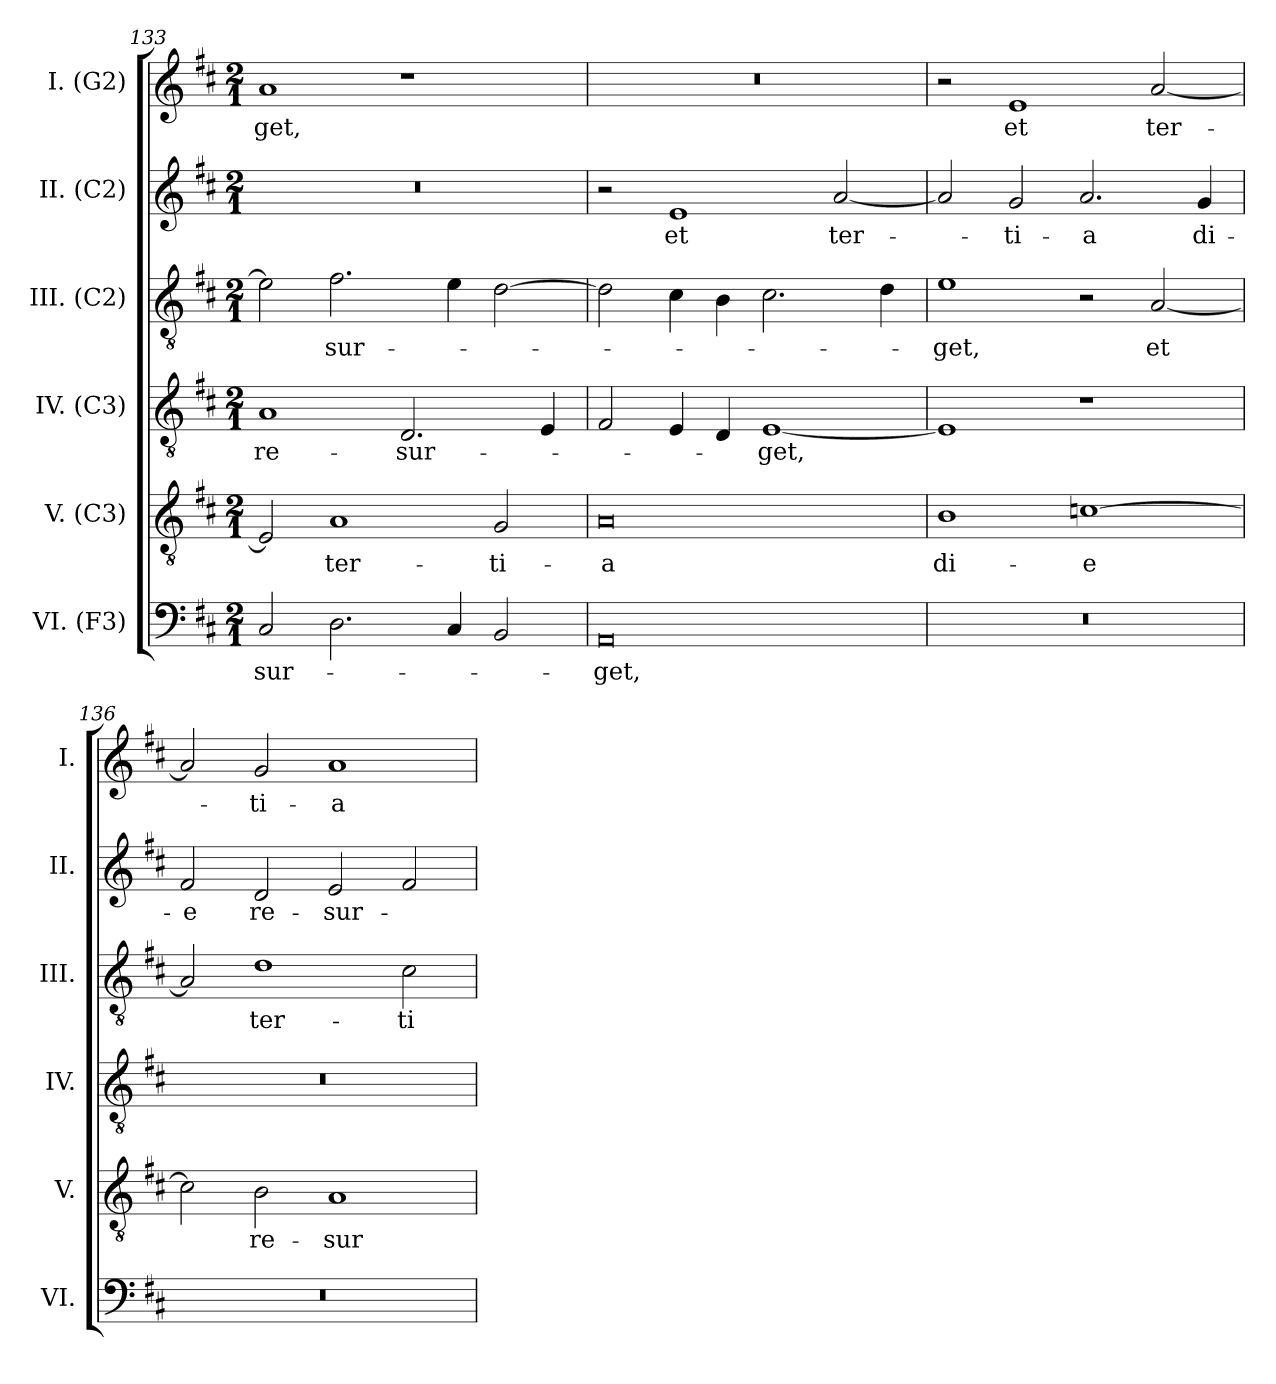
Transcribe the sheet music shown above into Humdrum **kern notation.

**kern	**text	**kern	**text	**kern	**text	**kern	**text	**kern	**text	**kern	**text
*part6	*part6	*part5	*part5	*part4	*part4	*part3	*part3	*part2	*part2	*part1	*part1
*staff6	*staff6	*staff5	*staff5	*staff4	*staff4	*staff3	*staff3	*staff2	*staff2	*staff1	*staff1
*I"VI. (F3)	*	*I"V. (C3)	*	*I"IV. (C3)	*	*I"III. (C2)	*	*I"II. (C2)	*	*I"I. (G2)	*
*I'VI.	*	*I'V.	*	*I'IV.	*	*I'III.	*	*I'II.	*	*I'I.	*
*clefF4	*	*clefGv2	*	*clefGv2	*	*clefGv2	*	*clefG2	*	*clefG2	*
*	*	*	*	*	*	*ITrd7c12	*	*	*	*	*
*k[f#c#]	*	*k[f#c#]	*	*k[f#c#]	*	*k[f#c#]	*	*k[f#c#]	*	*k[f#c#]	*
*D:	*	*D:	*	*D:	*	*D:	*	*D:	*	*D:	*
*M2/1	*	*M2/1	*	*M2/1	*	*M2/1	*	*M2/1	*	*M2/1	*
=133	=133	=133	=133	=133	=133	=133	=133	=133	=133	=133	=133
!	!LO:LY:b:color=#000000	!	!	!	!	!	!	!	!	!	!
!	!	!	!	!	!LO:LY:b:color=#000000	!	!	!LO:N:vis=1	!	!	!
!	!	!	!	!	!	!	!	!	!	!	!LO:LY:b:color=#000000
2C#i/	-sur-	2Ei/]	.	1Ai	re-	2Ei\]	.	0r	.	1ai	-get,
!	!	!	!LO:LY:b:color=#000000	!	!	!	!	!	!	!	!
!	!	!	!	!	!	!	!LO:LY:b:color=#000000	!	!	!	!
2.Di\	.	1Ai	ter-	.	.	2.F#i\	-sur-	.	.	.	.
!	!	!	!	!	!LO:LY:b:color=#000000	!	!	!	!	!	!
.	.	.	.	2.Di/	-sur-	.	.	.	.	1r	.
4C#i/	.	.	.	.	.	4Ei\	.	.	.	.	.
!	!	!	!LO:LY:b:color=#000000	!	!	!	!	!	!	!	!
2BBi/	.	2Gi/	-ti-	.	.	[2Di\	.	.	.	.	.
.	.	.	.	4Ei/	.	.	.	.	.	.	.
!!LO:LB:g=z
=134	=134	=134	=134	=134	=134	=134	=134	=134	=134	=134	=134
!	!LO:LY:b:color=#000000	!	!	!	!	!	!	!	!	!	!
!	!	!	!LO:LY:b:color=#000000	!	!	!	!	!	!	!LO:N:vis=1	!
0AAi	-get,	0Ai	-a	2F#i/	.	2Di\]	.	2r	.	0r	.
!	!	!	!	!	!	!	!	!	!LO:LY:b:color=#000000	!	!
.	.	.	.	4Ei/	.	4C#i\	.	1ei	et	.	.
.	.	.	.	4Di/	.	4BBi\	.	.	.	.	.
!	!	!	!	!	!LO:LY:b:color=#000000	!	!	!	!	!	!
.	.	.	.	[1Ei	-get,	2.C#i\	.	.	.	.	.
!	!	!	!	!	!	!	!	!	!LO:LY:b:color=#000000	!	!
.	.	.	.	.	.	.	.	[2ai/	ter-	.	.
.	.	.	.	.	.	4Di\	.	.	.	.	.
=135	=135	=135	=135	=135	=135	=135	=135	=135	=135	=135	=135
!LO:N:vis=1	!	!	!	!	!	!	!	!	!	!	!
!	!	!	!LO:LY:b:color=#000000	!	!	!	!	!	!	!	!
!	!	!	!	!	!	!	!LO:LY:b:color=#000000	!	!	!	!
0r	.	1Bi	di-	1Ei]	.	1Ei	-get,	2ai/]	.	2r	.
!	!	!	!	!	!	!	!	!	!LO:LY:b:color=#000000	!	!
!	!	!	!	!	!	!	!	!	!	!	!LO:LY:b:color=#000000
.	.	.	.	.	.	.	.	2gi/	-ti-	1ei	et
!	!	!	!LO:LY:b:color=#000000	!	!	!	!	!	!	!	!
!	!	!	!	!	!	!	!	!	!LO:LY:b:color=#000000	!	!
.	.	[1cni	-e	1r	.	2r	.	2.ai/	-a	.	.
!	!	!	!	!	!	!	!LO:LY:b:color=#000000	!	!	!	!
!	!	!	!	!	!	!	!	!	!	!	!LO:LY:b:color=#000000
.	.	.	.	.	.	[2AAi/	et	.	.	[2ai/	ter-
!	!	!	!	!	!	!	!	!	!LO:LY:b:color=#000000	!	!
.	.	.	.	.	.	.	.	4gi/	di-	.	.
=136	=136	=136	=136	=136	=136	=136	=136	=136	=136	=136	=136
!LO:N:vis=1	!	!	!	!LO:N:vis=1	!	!	!	!	!	!	!
!	!	!	!	!	!	!	!	!	!LO:LY:b:color=#000000	!	!
0r	.	2ci\]	.	0r	.	2AAi/]	.	2f#i/	-e	2ai/]	.
!	!	!	!LO:LY:b:color=#000000	!	!	!	!	!	!	!	!
!	!	!	!	!	!	!	!LO:LY:b:color=#000000	!	!	!	!
!	!	!	!	!	!	!	!	!	!LO:LY:b:color=#000000	!	!
!	!	!	!	!	!	!	!	!	!	!	!LO:LY:b:color=#000000
.	.	2Bi\	re-	.	.	1Di	ter-	2di/	re-	2gi/	-ti-
!	!	!	!LO:LY:b:color=#000000	!	!	!	!	!	!	!	!
!	!	!	!	!	!	!	!	!	!LO:LY:b:color=#000000	!	!
!	!	!	!	!	!	!	!	!	!	!	!LO:LY:b:color=#000000
.	.	1Ai	-sur-	.	.	.	.	2ei/	-sur-	1ai	-a
!	!	!	!	!	!	!	!LO:LY:b:color=#000000	!	!	!	!
.	.	.	.	.	.	2C#i\	-ti-	2f#i/	.	.	.
=	=	=	=	=	=	=	=	=	=	=	=
*-	*-	*-	*-	*-	*-	*-	*-	*-	*-	*-	*-
